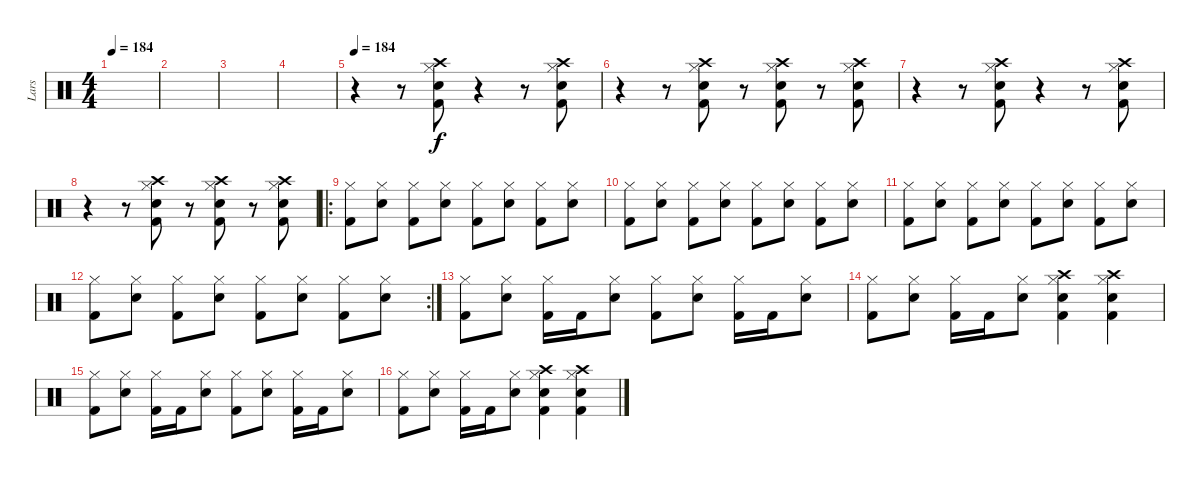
\track ("Lars" "Lars") {instrument percussion}
\staff {score}
\articulation defaults
\ts (4 4)
\tempo 184
\clef neutral
\ks c
|
|
|
|
\tempo 184
r.4 r.8 ("Kick (hit) 2" "Snare (hit) 2" "Hi-Hat (closed)" "Crash high (hit)").8 r.4 r.8 ("Kick (hit) 2" "Snare (hit) 2" "Hi-Hat (closed)" "Crash high (hit)").8 |
r.4 r.8 ("Kick (hit) 2" "Snare (hit) 2" "Hi-Hat (closed)" "Crash high (hit)").8 r.8 ("Kick (hit) 2" "Snare (hit) 2" "Hi-Hat (closed)" "Crash high (hit)").8 r.8 ("Kick (hit) 2" "Snare (hit) 2" "Hi-Hat (closed)" "Crash high (hit)").8 |
r.4 r.8 ("Kick (hit) 2" "Snare (hit) 2" "Hi-Hat (closed)" "Crash high (hit)").8 r.4 r.8 ("Kick (hit) 2" "Snare (hit) 2" "Hi-Hat (closed)" "Crash high (hit)").8 |
r.4 r.8 ("Kick (hit) 2" "Snare (hit) 2" "Hi-Hat (closed)" "Crash high (hit)").8 r.8 ("Kick (hit) 2" "Snare (hit) 2" "Hi-Hat (closed)" "Crash high (hit)").8 r.8 ("Kick (hit) 2" "Snare (hit) 2" "Hi-Hat (closed)" "Crash high (hit)").8 |
\ro
("Kick (hit) 2" "Hi-Hat (closed)").8 ("Snare (hit) 2" "Hi-Hat (closed)").8 ("Kick (hit) 2" "Hi-Hat (closed)").8 ("Snare (hit) 2" "Hi-Hat (closed)").8 ("Kick (hit) 2" "Hi-Hat (closed)").8 ("Snare (hit) 2" "Hi-Hat (closed)").8 ("Kick (hit) 2" "Hi-Hat (closed)").8 ("Snare (hit) 2" "Hi-Hat (closed)").8 |
("Kick (hit) 2" "Hi-Hat (closed)").8 ("Snare (hit) 2" "Hi-Hat (closed)").8 ("Kick (hit) 2" "Hi-Hat (closed)").8 ("Snare (hit) 2" "Hi-Hat (closed)").8 ("Kick (hit) 2" "Hi-Hat (closed)").8 ("Snare (hit) 2" "Hi-Hat (closed)").8 ("Kick (hit) 2" "Hi-Hat (closed)").8 ("Snare (hit) 2" "Hi-Hat (closed)").8 |
("Kick (hit) 2" "Hi-Hat (closed)").8 ("Snare (hit) 2" "Hi-Hat (closed)").8 ("Kick (hit) 2" "Hi-Hat (closed)").8 ("Snare (hit) 2" "Hi-Hat (closed)").8 ("Kick (hit) 2" "Hi-Hat (closed)").8 ("Snare (hit) 2" "Hi-Hat (closed)").8 ("Kick (hit) 2" "Hi-Hat (closed)").8 ("Snare (hit) 2" "Hi-Hat (closed)").8 |
\rc 2
("Kick (hit) 2" "Hi-Hat (closed)").8 ("Snare (hit) 2" "Hi-Hat (closed)").8 ("Kick (hit) 2" "Hi-Hat (closed)").8 ("Snare (hit) 2" "Hi-Hat (closed)").8 ("Kick (hit) 2" "Hi-Hat (closed)").8 ("Snare (hit) 2" "Hi-Hat (closed)").8 ("Kick (hit) 2" "Hi-Hat (closed)").8 ("Snare (hit) 2" "Hi-Hat (closed)").8 |
("Kick (hit) 2" "Hi-Hat (closed)").8 ("Snare (hit) 2" "Hi-Hat (closed)").8 ("Kick (hit) 2" "Hi-Hat (closed)").16 "Kick (hit) 2".16 ("Snare (hit) 2" "Hi-Hat (closed)").8 ("Kick (hit) 2" "Hi-Hat (closed)").8 ("Snare (hit) 2" "Hi-Hat (closed)").8 ("Kick (hit) 2" "Hi-Hat (closed)").16 "Kick (hit) 2".16 ("Snare (hit) 2" "Hi-Hat (closed)").8 |
("Kick (hit) 2" "Hi-Hat (closed)").8 ("Snare (hit) 2" "Hi-Hat (closed)").8 ("Kick (hit) 2" "Hi-Hat (closed)").16 "Kick (hit) 2".16 ("Snare (hit) 2" "Hi-Hat (closed)").8 ("Kick (hit) 2" "Snare (hit) 2" "Hi-Hat (closed)" "Crash high (hit)").4 ("Kick (hit) 2" "Snare (hit) 2" "Hi-Hat (closed)" "Crash high (hit)").4 |
("Kick (hit) 2" "Hi-Hat (closed)").8 ("Snare (hit) 2" "Hi-Hat (closed)").8 ("Kick (hit) 2" "Hi-Hat (closed)").16 "Kick (hit) 2".16 ("Snare (hit) 2" "Hi-Hat (closed)").8 ("Kick (hit) 2" "Hi-Hat (closed)").8 ("Snare (hit) 2" "Hi-Hat (closed)").8 ("Kick (hit) 2" "Hi-Hat (closed)").16 "Kick (hit) 2".16 ("Snare (hit) 2" "Hi-Hat (closed)").8 |
("Kick (hit) 2" "Hi-Hat (closed)").8 ("Snare (hit) 2" "Hi-Hat (closed)").8 ("Kick (hit) 2" "Hi-Hat (closed)").16 "Kick (hit) 2".16 ("Snare (hit) 2" "Hi-Hat (closed)").8 ("Kick (hit) 2" "Snare (hit) 2" "Hi-Hat (closed)" "Crash high (hit)").4 ("Kick (hit) 2" "Snare (hit) 2" "Hi-Hat (closed)" "Crash high (hit)").4
